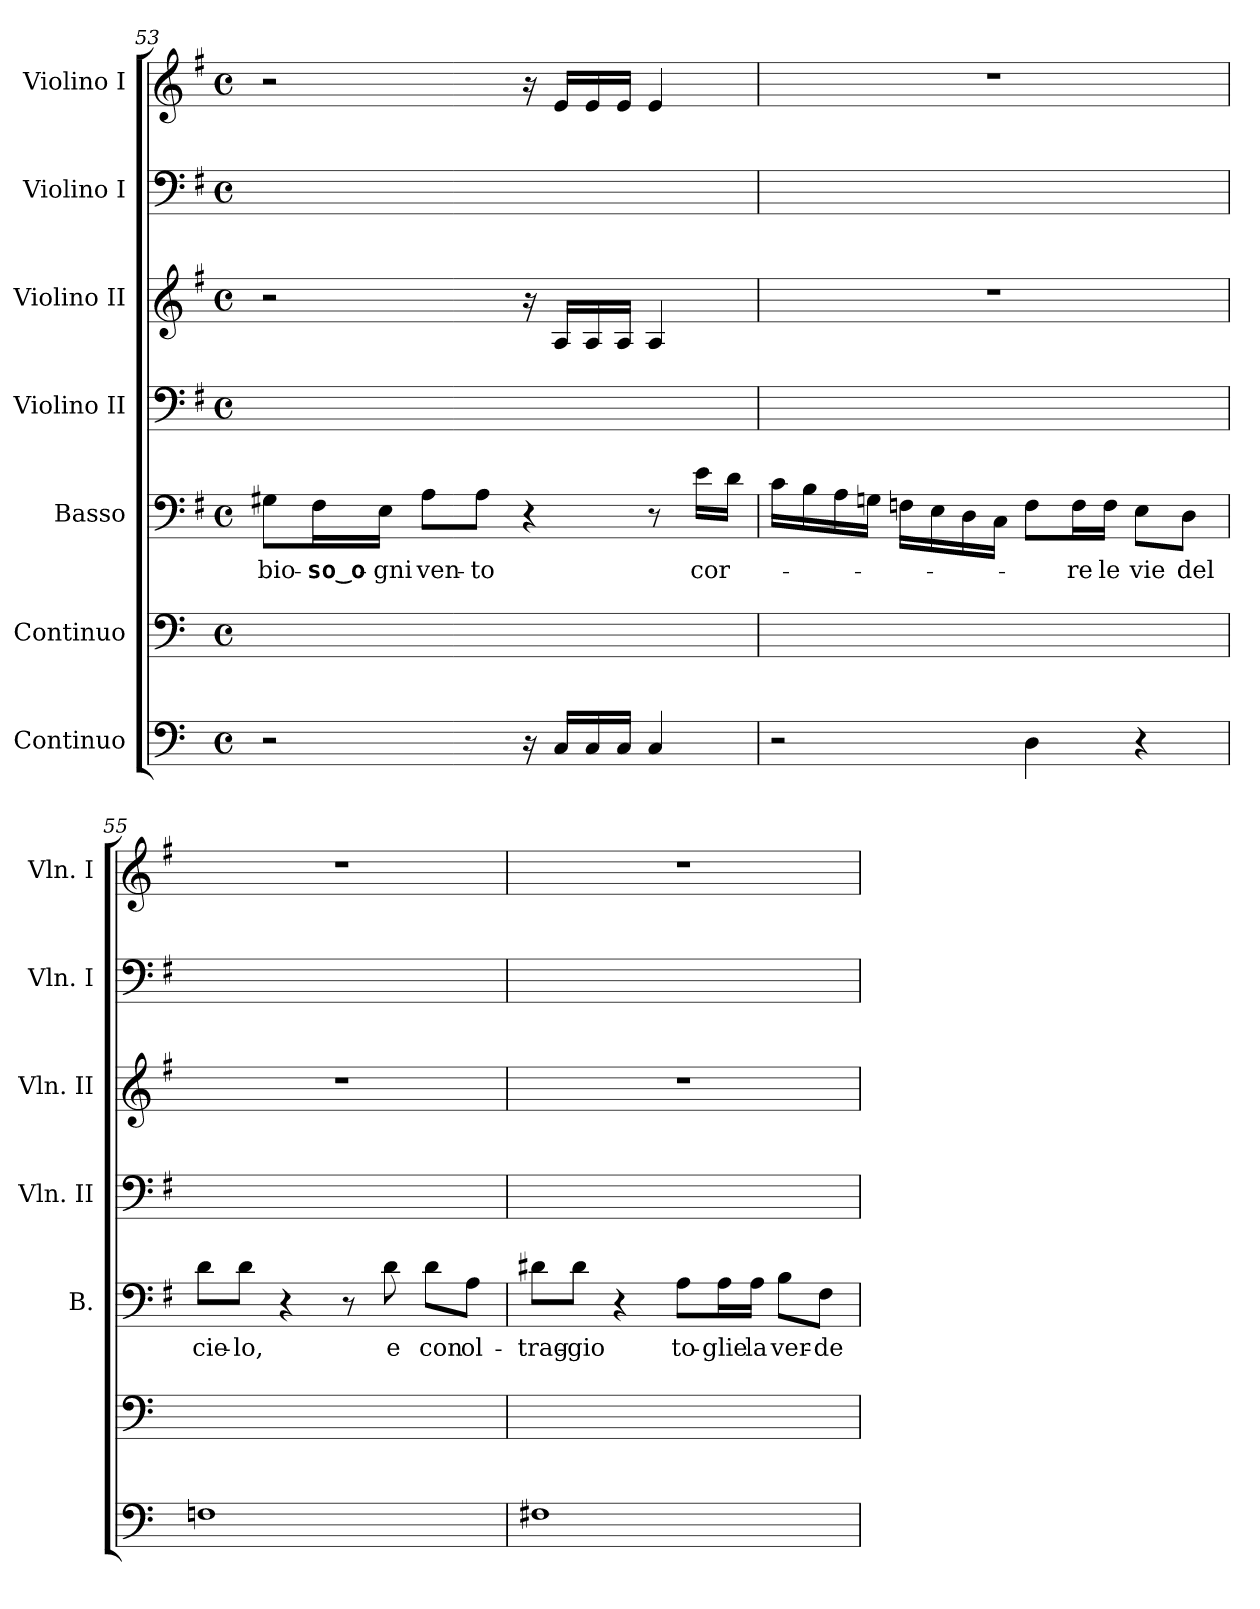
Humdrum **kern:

**kern	**kern	**text	**kern	**text	**kern	**text	**kern	**kern	**text	**kern
*part7	*part6	*part6	*part5	*part5	*part4	*part4	*part3	*part2	*part2	*part1
*staff7	*staff6	*staff6	*staff5	*staff5	*staff4	*staff4	*staff3	*staff2	*staff2	*staff1
*I"Continuo	*I"Continuo	*	*I"Basso	*	*I"Violino II	*	*I"Violino II	*I"Violino I	*	*I"Violino I
*	*	*	*I'B.	*	*I'Vln. II	*	*I'Vln. II	*I'Vln. I	*	*I'Vln. I
!!LO:LB:g=z
*clefF4	*clefF4	*	*clefF4	*	*clefF4	*	*clefG2	*clefF4	*	*clefG2
*k[]	*k[]	*	*k[f#]	*	*k[f#]	*	*k[f#]	*k[f#]	*	*k[f#]
*a:	*a:	*	*e:	*	*e:	*	*e:	*e:	*	*e:
*M4/4	*M4/4	*	*M4/4	*	*M4/4	*	*M4/4	*M4/4	*	*M4/4
*met(c)	*met(c)	*	*met(c)	*	*met(c)	*	*met(c)	*met(c)	*	*met(c)
=53	=53	=53	=53	=53	=53	=53	=53	=53	=53	=53
!	!	!LO:LY:b:color=#000000	!	!	!	!	!	!	!	!
!	!	!	!	!LO:LY:b:color=#000000	!	!	!	!	!	!
!	!	!	!	!	!	!LO:LY:b:color=#000000	!	!	!	!
!	!	!	!	!	!	!	!	!	!LO:LY:b:color=#000000	!
2r	8G#Xi\Lyy	-bio-	8G#Xi\L	-bio-	8G#Xi/Lyy	-bio-	2r	8G#Xi/Lyy	-bio-	2r
!	!	!LO:LY:b:color=#000000	!	!	!	!	!	!	!	!
!	!	!	!	!LO:LY:b:color=#000000	!	!	!	!	!	!
!	!	!	!	!	!	!LO:LY:b:color=#000000	!	!	!	!
!	!	!	!	!	!	!	!	!	!LO:LY:b:color=#000000	!
.	16F#i\Lyy	-so_o-	16F#i\L	-so_o-	16F#i/Lyy	-so_o-	.	16F#i/Lyy	-so_o-	.
!	!	!LO:LY:b:color=#000000	!	!	!	!	!	!	!	!
!	!	!	!	!LO:LY:b:color=#000000	!	!	!	!	!	!
!	!	!	!	!	!	!LO:LY:b:color=#000000	!	!	!	!
!	!	!	!	!	!	!	!	!	!LO:LY:b:color=#000000	!
.	16Ei\JJyy	-gni	16Ei\JJ	-gni	16Ei/JJyy	-gni	.	16Ei/JJyy	-gni	.
!	!	!LO:LY:b:color=#000000	!	!	!	!	!	!	!	!
!	!	!	!	!LO:LY:b:color=#000000	!	!	!	!	!	!
!	!	!	!	!	!	!LO:LY:b:color=#000000	!	!	!	!
!	!	!	!	!	!	!	!	!	!LO:LY:b:color=#000000	!
.	8Ai\Lyy	ven-	8Ai\L	ven-	8Ai/Lyy	ven-	.	8Ai/Lyy	ven-	.
!	!	!LO:LY:b:color=#000000	!	!	!	!	!	!	!	!
!	!	!	!	!LO:LY:b:color=#000000	!	!	!	!	!	!
!	!	!	!	!	!	!LO:LY:b:color=#000000	!	!	!	!
!	!	!	!	!	!	!	!	!	!LO:LY:b:color=#000000	!
.	8Ai\Jyy	-to	8Ai\J	-to	8Ai/Jyy	-to	.	8Ai/Jyy	-to	.
16r	4ryy	.	4r	.	4ryy	.	16r	4ryy	.	16r
16Ci/LL	.	.	.	.	.	.	16Ai/LL	.	.	16ei/LL
16Ci/	.	.	.	.	.	.	16Ai/	.	.	16ei/
16Ci/JJ	.	.	.	.	.	.	16Ai/JJ	.	.	16ei/JJ
4Ci/	8ryy	.	8r	.	8ryy	.	4Ai/	8ryy	.	4ei/
!	!	!LO:LY:b:color=#000000	!	!	!	!	!	!	!	!
!	!	!	!	!LO:LY:b:color=#000000	!	!	!	!	!	!
!	!	!	!	!	!	!LO:LY:b:color=#000000	!	!	!	!
!	!	!	!	!	!	!	!	!	!LO:LY:b:color=#000000	!
.	16ei\LLyy	cor-	16ei\LL	cor-	16ei/LLyy	cor-	.	16ei/LLyy	cor-	.
.	16di\JJyy	.	16di\JJ	.	16di/JJyy	.	.	16di/JJyy	.	.
=54	=54	=54	=54	=54	=54	=54	=54	=54	=54	=54
2r	16ci\LLyy	.	16ci\LL	.	16ci/LLyy	.	1r	16ci/LLyy	.	1r
.	16Bi\yy	.	16Bi\	.	16Bi/yy	.	.	16Bi/yy	.	.
.	16Ai\yy	.	16Ai\	.	16Ai/yy	.	.	16Ai/yy	.	.
.	16Gi\JJyy	.	16Gni\JJ	.	16Gi/JJyy	.	.	16Gi/JJyy	.	.
.	16Fni\LLyy	.	16Fni\LL	.	16Fni/LLyy	.	.	16Fni/LLyy	.	.
.	16Ei\yy	.	16Ei\	.	16Ei/yy	.	.	16Ei/yy	.	.
.	16Di\yy	.	16Di\	.	16Di/yy	.	.	16Di/yy	.	.
.	16Ci\JJyy	.	16Ci\JJ	.	16Ci/JJyy	.	.	16Ci/JJyy	.	.
4Di\	8Fi\Lyy	.	8Fi\L	.	8Fi/Lyy	.	.	8Fi/Lyy	.	.
!	!	!LO:LY:b:color=#000000	!	!	!	!	!	!	!	!
!	!	!	!	!LO:LY:b:color=#000000	!	!	!	!	!	!
!	!	!	!	!	!	!LO:LY:b:color=#000000	!	!	!	!
!	!	!	!	!	!	!	!	!	!LO:LY:b:color=#000000	!
.	16Fi\Lyy	-re	16Fi\L	-re	16Fi/Lyy	-re	.	16Fi/Lyy	-re	.
!	!	!LO:LY:b:color=#000000	!	!	!	!	!	!	!	!
!	!	!	!	!LO:LY:b:color=#000000	!	!	!	!	!	!
!	!	!	!	!	!	!LO:LY:b:color=#000000	!	!	!	!
!	!	!	!	!	!	!	!	!	!LO:LY:b:color=#000000	!
.	16Fi\JJyy	le	16Fi\JJ	le	16Fi/JJyy	le	.	16Fi/JJyy	le	.
!	!	!LO:LY:b:color=#000000	!	!	!	!	!	!	!	!
!	!	!	!	!LO:LY:b:color=#000000	!	!	!	!	!	!
!	!	!	!	!	!	!LO:LY:b:color=#000000	!	!	!	!
!	!	!	!	!	!	!	!	!	!LO:LY:b:color=#000000	!
4r	8Ei\Lyy	vie	8Ei\L	vie	8Ei/Lyy	vie	.	8Ei/Lyy	vie	.
!	!	!LO:LY:b:color=#000000	!	!	!	!	!	!	!	!
!	!	!	!	!LO:LY:b:color=#000000	!	!	!	!	!	!
!	!	!	!	!	!	!LO:LY:b:color=#000000	!	!	!	!
!	!	!	!	!	!	!	!	!	!LO:LY:b:color=#000000	!
.	8Di\Jyy	del	8Di\J	del	8Di/Jyy	del	.	8Di/Jyy	del	.
=55	=55	=55	=55	=55	=55	=55	=55	=55	=55	=55
!	!	!LO:LY:b:color=#000000	!	!	!	!	!	!	!	!
!	!	!	!	!LO:LY:b:color=#000000	!	!	!	!	!	!
!	!	!	!	!	!	!LO:LY:b:color=#000000	!	!	!	!
!	!	!	!	!	!	!	!	!	!LO:LY:b:color=#000000	!
1Fni	8di\Lyy	cie-	8di\L	cie-	8di/Lyy	cie-	1r	8di/Lyy	cie-	1r
!	!	!LO:LY:b:color=#000000	!	!	!	!	!	!	!	!
!	!	!	!	!LO:LY:b:color=#000000	!	!	!	!	!	!
!	!	!	!	!	!	!LO:LY:b:color=#000000	!	!	!	!
!	!	!	!	!	!	!	!	!	!LO:LY:b:color=#000000	!
.	8di\Jyy	-lo,	8di\J	-lo,	8di/Jyy	-lo,	.	8di/Jyy	-lo,	.
.	4ryy	.	4r	.	4ryy	.	.	4ryy	.	.
.	8ryy	.	8r	.	8ryy	.	.	8ryy	.	.
!	!	!LO:LY:b:color=#000000	!	!	!	!	!	!	!	!
!	!	!	!	!LO:LY:b:color=#000000	!	!	!	!	!	!
!	!	!	!	!	!	!LO:LY:b:color=#000000	!	!	!	!
!	!	!	!	!	!	!	!	!	!LO:LY:b:color=#000000	!
.	8di\yy	e	8di\	e	8di/yy	e	.	8di/yy	e	.
!	!	!LO:LY:b:color=#000000	!	!	!	!	!	!	!	!
!	!	!	!	!LO:LY:b:color=#000000	!	!	!	!	!	!
!	!	!	!	!	!	!LO:LY:b:color=#000000	!	!	!	!
!	!	!	!	!	!	!	!	!	!LO:LY:b:color=#000000	!
.	8di\Lyy	con	8di\L	con	8di/Lyy	con	.	8di/Lyy	con	.
!	!	!LO:LY:b:color=#000000	!	!	!	!	!	!	!	!
!	!	!	!	!LO:LY:b:color=#000000	!	!	!	!	!	!
!	!	!	!	!	!	!LO:LY:b:color=#000000	!	!	!	!
!	!	!	!	!	!	!	!	!	!LO:LY:b:color=#000000	!
.	8Ai\Jyy	ol-	8Ai\J	ol-	8Ai/Jyy	ol-	.	8Ai/Jyy	ol-	.
=56	=56	=56	=56	=56	=56	=56	=56	=56	=56	=56
!	!	!LO:LY:b:color=#000000	!	!	!	!	!	!	!	!
!	!	!	!	!LO:LY:b:color=#000000	!	!	!	!	!	!
!	!	!	!	!	!	!LO:LY:b:color=#000000	!	!	!	!
!	!	!	!	!	!	!	!	!	!LO:LY:b:color=#000000	!
1F#Xi	8d#Xi\Lyy	-trag-	8d#Xi\L	-trag-	8d#Xi/Lyy	-trag-	1r	8d#Xi/Lyy	-trag-	1r
!	!	!LO:LY:b:color=#000000	!	!	!	!	!	!	!	!
!	!	!	!	!LO:LY:b:color=#000000	!	!	!	!	!	!
!	!	!	!	!	!	!LO:LY:b:color=#000000	!	!	!	!
!	!	!	!	!	!	!	!	!	!LO:LY:b:color=#000000	!
.	8d#i\Jyy	-gio	8d#i\J	-gio	8d#i/Jyy	-gio	.	8d#i/Jyy	-gio	.
.	4ryy	.	4r	.	4ryy	.	.	4ryy	.	.
!	!	!LO:LY:b:color=#000000	!	!	!	!	!	!	!	!
!	!	!	!	!LO:LY:b:color=#000000	!	!	!	!	!	!
!	!	!	!	!	!	!LO:LY:b:color=#000000	!	!	!	!
!	!	!	!	!	!	!	!	!	!LO:LY:b:color=#000000	!
.	8Ai\Lyy	to-	8Ai\L	to-	8Ai/Lyy	to-	.	8Ai/Lyy	to-	.
!	!	!LO:LY:b:color=#000000	!	!	!	!	!	!	!	!
!	!	!	!	!LO:LY:b:color=#000000	!	!	!	!	!	!
!	!	!	!	!	!	!LO:LY:b:color=#000000	!	!	!	!
!	!	!	!	!	!	!	!	!	!LO:LY:b:color=#000000	!
.	16Ai\Lyy	-glie	16Ai\L	-glie	16Ai/Lyy	-glie	.	16Ai/Lyy	-glie	.
!	!	!LO:LY:b:color=#000000	!	!	!	!	!	!	!	!
!	!	!	!	!LO:LY:b:color=#000000	!	!	!	!	!	!
!	!	!	!	!	!	!LO:LY:b:color=#000000	!	!	!	!
!	!	!	!	!	!	!	!	!	!LO:LY:b:color=#000000	!
.	16Ai\JJyy	la	16Ai\JJ	la	16Ai/JJyy	la	.	16Ai/JJyy	la	.
!	!	!LO:LY:b:color=#000000	!	!	!	!	!	!	!	!
!	!	!	!	!LO:LY:b:color=#000000	!	!	!	!	!	!
!	!	!	!	!	!	!LO:LY:b:color=#000000	!	!	!	!
!	!	!	!	!	!	!	!	!	!LO:LY:b:color=#000000	!
.	8Bi\Lyy	ver-	8Bi\L	ver-	8Bi/Lyy	ver-	.	8Bi/Lyy	ver-	.
!	!	!LO:LY:b:color=#000000	!	!	!	!	!	!	!	!
!	!	!	!	!LO:LY:b:color=#000000	!	!	!	!	!	!
!	!	!	!	!	!	!LO:LY:b:color=#000000	!	!	!	!
!	!	!	!	!	!	!	!	!	!LO:LY:b:color=#000000	!
.	8F#i\Jyy	-de	8F#i\J	-de	8F#i/Jyy	-de	.	8F#i/Jyy	-de	.
=	=	=	=	=	=	=	=	=	=	=
*-	*-	*-	*-	*-	*-	*-	*-	*-	*-	*-
